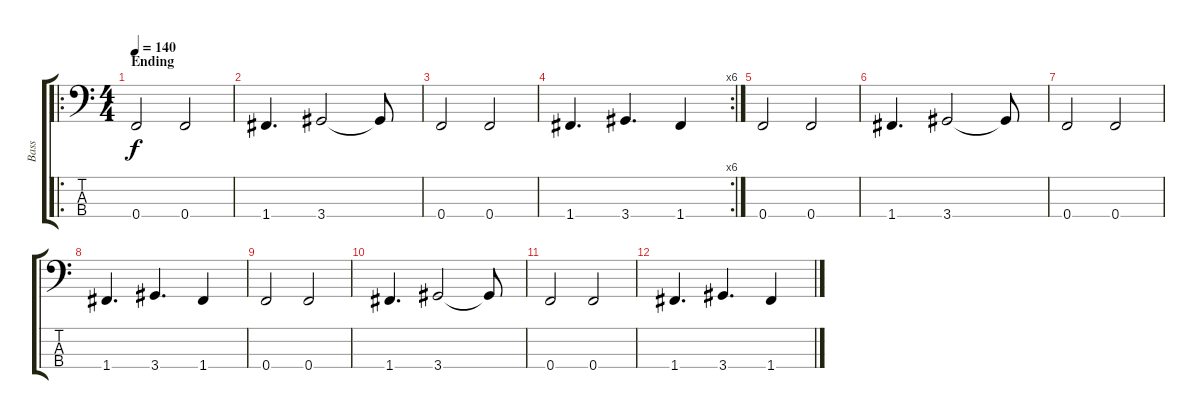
\track ("Bass" "Bass") {instrument electricbassfinger}
\staff {score tabs}
\tuning (Ab2 Eb2 Bb1 F1) {hide}
\ro
\ts (4 4)
\section ("" "Ending")
\tempo 140
\clef f4
\ks c
0.4.2{dy f} 0.4.2 |
1.4.4{d} 3.4.2 3.4{t}.8 |
0.4.2 0.4.2 |
\rc 6
1.4.4{d} 3.4.4{d} 1.4.4 |
0.4.2 0.4.2 |
1.4.4{d} 3.4.2 3.4{t}.8 |
0.4.2 0.4.2 |
1.4.4{d} 3.4.4{d} 1.4.4 |
0.4.2 0.4.2 |
1.4.4{d} 3.4.2 3.4{t}.8 |
0.4.2 0.4.2 |
1.4.4{d} 3.4.4{d} 1.4.4
